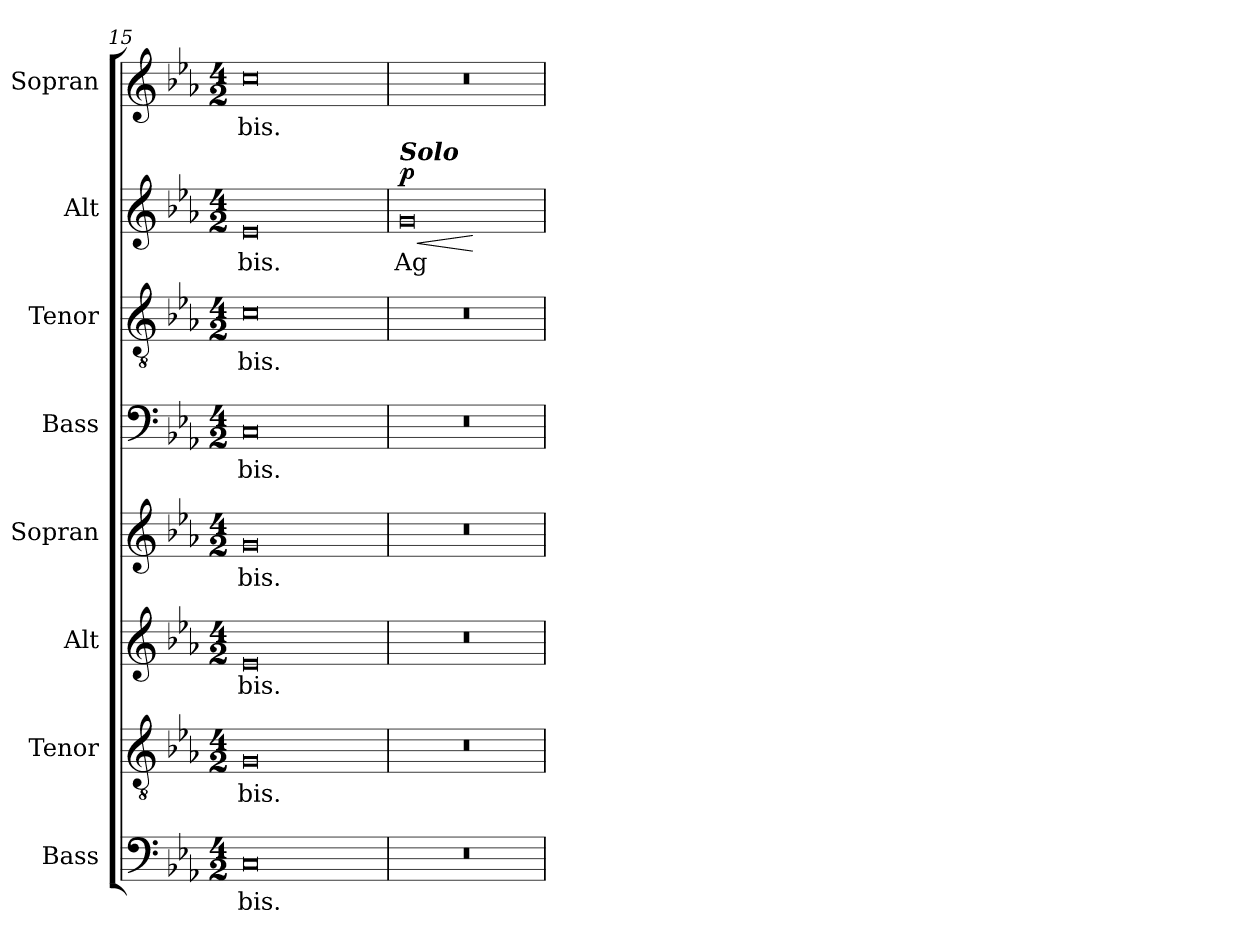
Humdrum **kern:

**kern	**text	**kern	**text	**kern	**text	**kern	**text	**kern	**text	**kern	**text	**kern	**text	**dynam	**kern	**text
*part8	*part8	*part7	*part7	*part6	*part6	*part5	*part5	*part4	*part4	*part3	*part3	*part2	*part2	*part2	*part1	*part1
*staff8	*staff8	*staff7	*staff7	*staff6	*staff6	*staff5	*staff5	*staff4	*staff4	*staff3	*staff3	*staff2	*staff2	*staff2	*staff1	*staff1
*I"Bass	*	*I"Tenor	*	*I"Alt	*	*I"Sopran	*	*I"Bass	*	*I"Tenor	*	*I"Alt	*	*	*I"Sopran	*
*I'B.	*	*I'T.	*	*I'A.	*	*I'S.	*	*I'B.	*	*I'T.	*	*I'A.	*	*	*I'S.	*
*clefF4	*	*clefGv2	*	*clefG2	*	*clefG2	*	*clefF4	*	*clefGv2	*	*clefG2	*	*	*clefG2	*
*k[b-e-a-]	*	*k[b-e-a-]	*	*k[b-e-a-]	*	*k[b-e-a-]	*	*k[b-e-a-]	*	*k[b-e-a-]	*	*k[b-e-a-]	*	*	*k[b-e-a-]	*
*E-:	*	*E-:	*	*E-:	*	*E-:	*	*E-:	*	*E-:	*	*E-:	*	*	*E-:	*
*M4/2	*	*M4/2	*	*M4/2	*	*M4/2	*	*M4/2	*	*M4/2	*	*M4/2	*	*	*M4/2	*
=15	=15	=15	=15	=15	=15	=15	=15	=15	=15	=15	=15	=15	=15	=15	=15	=15
!	!LO:LY:b	!	!LO:LY:b	!	!LO:LY:b	!	!LO:LY:b	!	!LO:LY:b	!	!LO:LY:b	!	!LO:LY:b	!	!	!LO:LY:b
0C	-bis.	0G	-bis.	0e-	-bis.	0g	-bis.	0C	-bis.	0c	-bis.	0e-	-bis.	.	0cc	-bis.
!!LO:LB:g=z
=16	=16	=16	=16	=16	=16	=16	=16	=16	=16	=16	=16	=16	=16	=16	=16	=16
!	!	!	!	!	!	!	!	!	!	!	!	!LO:TX:a:Bi:t=Solo	!	!	!	!
!	!	!	!	!	!	!	!	!	!	!	!	!	!LO:LY:b	!LO:HP:b	!	!
!	!	!	!	!	!	!	!	!	!	!	!	!	!	!LO:DY:n=1:a	!	!
0r	.	0r	.	0r	.	0r	.	0r	.	0r	.	0g	Ag-	< p	0r	.
.	.	.	.	.	.	.	.	.	.	.	.	.	.	[	.	.
=	=	=	=	=	=	=	=	=	=	=	=	=	=	=	=	=
*-	*-	*-	*-	*-	*-	*-	*-	*-	*-	*-	*-	*-	*-	*-	*-	*-
